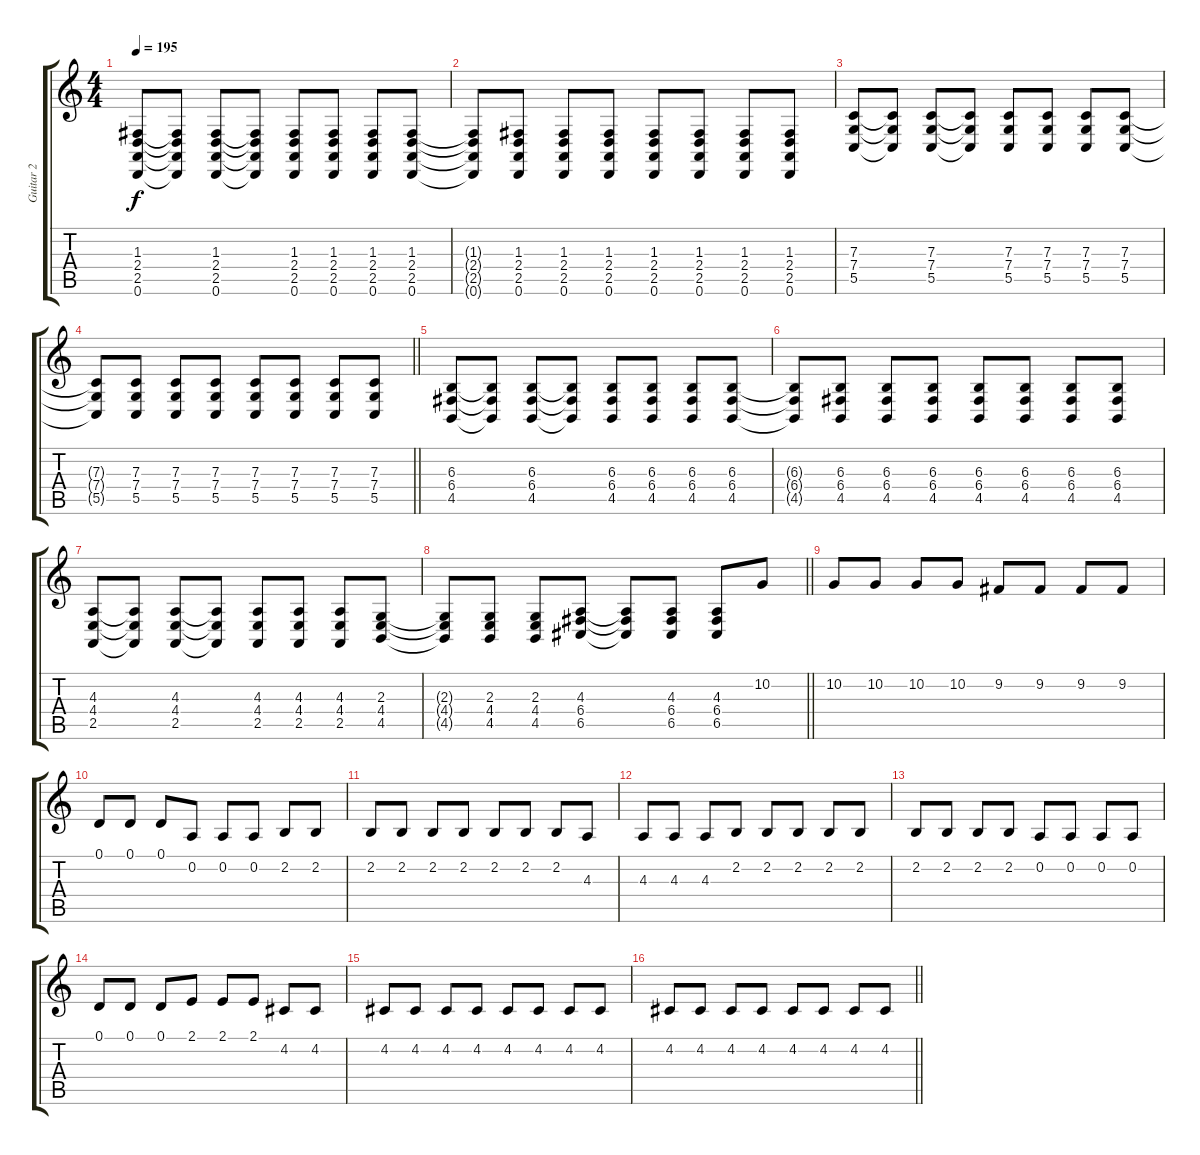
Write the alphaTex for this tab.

\track ("Guitar 2" "Guitar 2") {instrument electricgrandpiano}
\staff {score tabs}
\tuning (D4 A3 F3 C3 G2 D2) {hide}
\ts (4 4)
\tempo 195
\clef g2
\ks c
(1.3 2.4 2.5 0.6).8{dy f} (1.3{t} 2.4{t} 2.5{t} 0.6{t}).8 (1.3 2.4 2.5 0.6).8 (1.3{t} 2.4{t} 2.5{t} 0.6{t}).8 (1.3 2.4 2.5 0.6).8 (1.3 2.4 2.5 0.6).8 (1.3 2.4 2.5 0.6).8 (1.3 2.4 2.5 0.6).8 |
(1.3{t} 2.4{t} 2.5{t} 0.6{t}).8 (1.3 2.4 2.5 0.6).8 (1.3 2.4 2.5 0.6).8 (1.3 2.4 2.5 0.6).8 (1.3 2.4 2.5 0.6).8 (1.3 2.4 2.5 0.6).8 (1.3 2.4 2.5 0.6).8 (1.3 2.4 2.5 0.6).8 |
(7.3 7.4 5.5).8 (7.3{t} 7.4{t} 5.5{t}).8 (7.3 7.4 5.5).8 (7.3{t} 7.4{t} 5.5{t}).8 (7.3 7.4 5.5).8 (7.3 7.4 5.5).8 (7.3 7.4 5.5).8 (7.3 7.4 5.5).8 |
\barLineRight lightlight
(7.3{t} 7.4{t} 5.5{t}).8 (7.3 7.4 5.5).8 (7.3 7.4 5.5).8 (7.3 7.4 5.5).8 (7.3 7.4 5.5).8 (7.3 7.4 5.5).8 (7.3 7.4 5.5).8 (7.3 7.4 5.5).8 |
(6.3 6.4 4.5).8 (6.3{t} 6.4{t} 4.5{t}).8 (6.3 6.4 4.5).8 (6.3{t} 6.4{t} 4.5{t}).8 (6.3 6.4 4.5).8 (6.3 6.4 4.5).8 (6.3 6.4 4.5).8 (6.3 6.4 4.5).8 |
(6.3{t} 6.4{t} 4.5{t}).8 (6.3 6.4 4.5).8 (6.3 6.4 4.5).8 (6.3 6.4 4.5).8 (6.3 6.4 4.5).8 (6.3 6.4 4.5).8 (6.3 6.4 4.5).8 (6.3 6.4 4.5).8 |
(4.3 4.4 2.5).8 (4.3{t} 4.4{t} 2.5{t}).8 (4.3 4.4 2.5).8 (4.3{t} 4.4{t} 2.5{t}).8 (4.3 4.4 2.5).8 (4.3 4.4 2.5).8 (4.3 4.4 2.5).8 (2.3 4.4 4.5).8 |
\barLineRight lightlight
(2.3{t} 4.4{t} 4.5{t}).8 (2.3 4.4 4.5).8 (2.3 4.4 4.5).8 (4.3 6.4 6.5).8 (4.3{t} 6.4{t} 6.5{t}).8 (4.3 6.4 6.5).8 (4.3 6.4 6.5).8 10.2.8 |
10.2.8 10.2.8 10.2.8 10.2.8 9.2.8 9.2.8 9.2.8 9.2.8 |
0.1.8 0.1.8 0.1.8 0.2.8 0.2.8 0.2.8 2.2.8 2.2.8 |
2.2.8 2.2.8 2.2.8 2.2.8 2.2.8 2.2.8 2.2.8 4.3.8 |
4.3.8 4.3.8 4.3.8 2.2.8 2.2.8 2.2.8 2.2.8 2.2.8 |
2.2.8 2.2.8 2.2.8 2.2.8 0.2.8 0.2.8 0.2.8 0.2.8 |
0.1.8 0.1.8 0.1.8 2.1.8 2.1.8 2.1.8 4.2.8 4.2.8 |
4.2.8 4.2.8 4.2.8 4.2.8 4.2.8 4.2.8 4.2.8 4.2.8 |
\barLineRight lightlight
4.2.8 4.2.8 4.2.8 4.2.8 4.2.8 4.2.8 4.2.8 4.2.8
